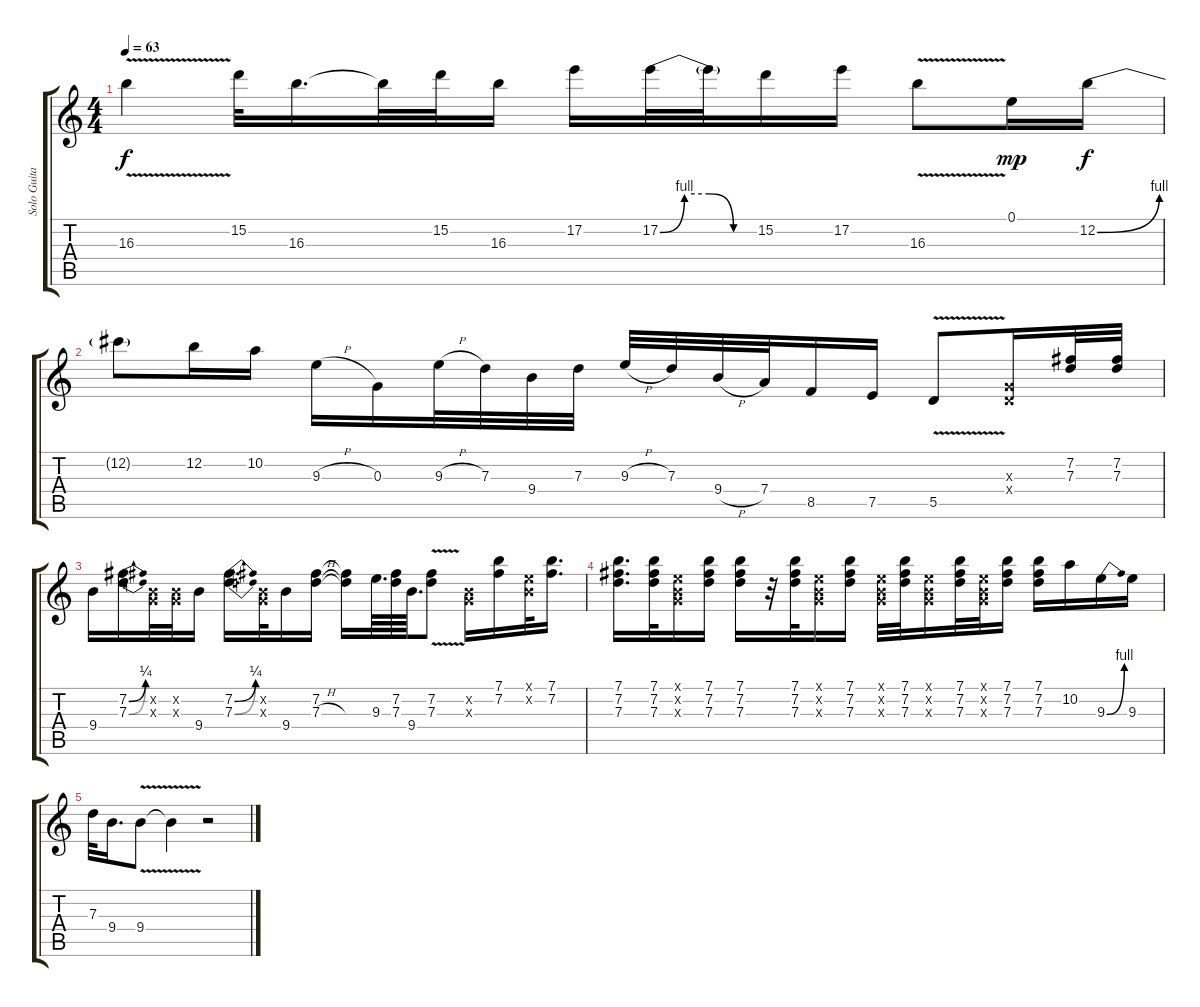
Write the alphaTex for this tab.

\track ("Solo Guitar (Gilmour)" "Solo Guita") {instrument distortionguitar}
\staff {score tabs}
\tuning (E4 B3 G3 D3 A2 E2) {hide}
\ts (4 4)
\tempo 63
\clef g2
\ks c
16.3{v}.4{dy f} 15.2.32 16.3.16{d} 16.3{t}.32 15.2.32 16.3.16 17.2.16 17.2{be (custom 0 0 15 4 30 4 45 0 60 0)}.32 17.2{t}.32 15.2.16 17.2.16 16.3{v}.8 0.1.16{dy mp} 12.2{be (bend 0 0 60 4)}.16{dy f} |
12.2{t}.8 12.2.16 10.2.16 9.3{h}.16 0.3.16 9.3{h}.32 7.3.32 9.4.32 7.3.32 9.3{h}.32 7.3.32 9.4{h}.32 7.4.32 8.5.16 7.5.16 5.5{v}.8 (0.3{x} 0.4{x}).16 (7.2 7.3).32 (7.2 7.3).32 |
9.4.16 (7.2{be (bend 0 0 60 1)} 7.3{be (bend 0 0 60 1)}).16 (0.2{x} 0.3{x}).32 (0.2{x} 0.3{x}).32 9.4.16 (7.2{be (bend 0 0 60 1)} 7.3{be (bend 0 0 60 1)}).16{d} (0.2{x} 0.3{x}).32 9.4.16 (7.2 7.3{h}).16 (7.2{t} 7.3{t}).16 9.3.64{d} (7.2 7.3).64 9.4.64{d} (7.2{v} 7.3{v}).8 (0.2{x} 0.3{x}).16 (7.1 7.2).16 (0.1{x} 0.2{x}).32 (7.1 7.2).16{d} |
(7.1 7.2 7.3).16{d} (7.1 7.2 7.3).32 (0.1{x} 0.2{x} 0.3{x}).16 (7.1 7.2 7.3).16 (7.1 7.2 7.3).16 r.32 (7.1 7.2 7.3).32 (0.1{x} 0.2{x} 0.3{x}).16 (7.1 7.2 7.3).16 (0.1{x} 0.2{x} 0.3{x}).32 (7.1 7.2 7.3).32 (0.1{x} 0.2{x} 0.3{x}).16 (7.1 7.2 7.3).32 (0.1{x} 0.2{x} 0.3{x}).32 (7.1 7.2 7.3).16 (7.1 7.2 7.3).16 10.2.16 9.3{be (bend 0 0 60 4)}.16 9.3.16 |
7.3.32 9.4.16{d} 9.4{v}.8 9.4{t}.4 r.2
